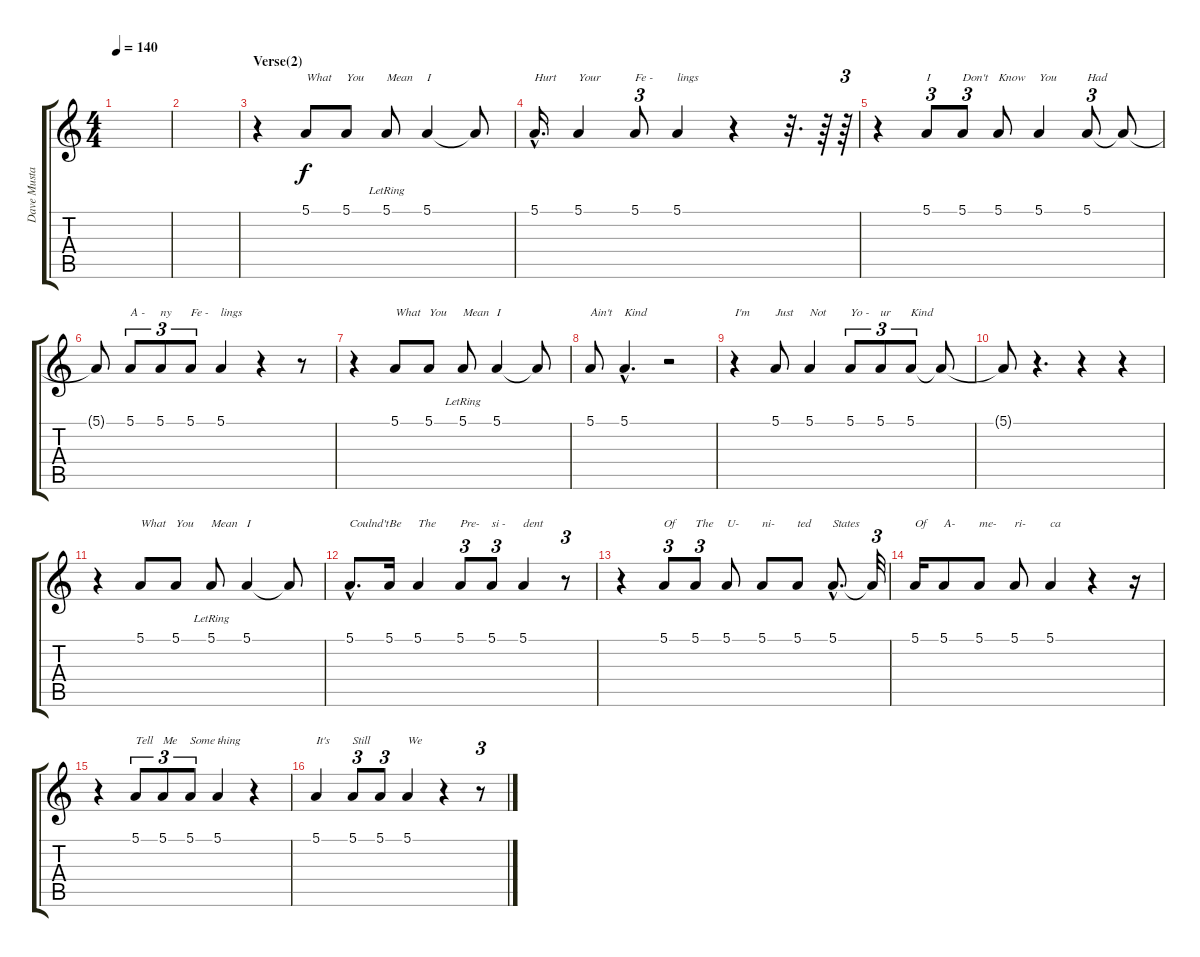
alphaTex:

\track ("Dave Mustaine (Vocal)" "Dave Musta") {instrument lead1square}
\staff {score tabs}
\tuning (E4 B3 G3 D3 A2 E2) {hide}
\ts (4 4)
\tempo 140
\clef g2
\ks c
|
|
\section ("" "Verse(2)")
r.4 5.1.8{txt "What"} 5.1.8{txt "You"} 5.1{lr}.8{txt "Mean"} 5.1.4{txt "I"} 5.1{t}.8 |
5.1{hac}.16{d txt "Hurt"} 5.1.4{txt "Your"} 5.1.8{tu (3 2) txt "Fe -"} 5.1.4{txt "lings"} r.4 r.32{d} r.64 r.64{tu (3 2)} |
r.4 5.1.8{tu (3 2) txt "I"} 5.1.8{tu (3 2) txt "Don't"} 5.1.8{txt "Know"} 5.1.4{txt "You"} 5.1.8{tu (3 2) txt "Had"} 5.1{t}.8 |
5.1{t}.8 5.1.8{tu (3 2) txt "A -"} 5.1.8{tu (3 2) txt "ny"} 5.1.8{tu (3 2) txt "Fe -"} 5.1.4{txt "lings"} r.4 r.8 |
r.4 5.1.8{txt "What"} 5.1.8{txt "You"} 5.1{lr}.8{txt "Mean"} 5.1.4{txt "I"} 5.1{t}.8 |
5.1.8{txt "Ain't"} 5.1{hac}.4{d txt "Kind"} r.2 |
r.4{txt "I'm"} 5.1.8{txt "Just"} 5.1.4{txt "Not"} 5.1.8{tu (3 2) txt "Yo -"} 5.1.8{tu (3 2) txt "ur"} 5.1.8{tu (3 2) txt "Kind"} 5.1{t}.8 |
5.1{t}.8 r.4{d} r.4 r.4 |
r.4 5.1.8{txt "What"} 5.1.8{txt "You"} 5.1{lr}.8{txt "Mean"} 5.1.4{txt "I"} 5.1{t}.8 |
5.1{hac}.8{d txt "Coulnd't"} 5.1.16{txt "Be"} 5.1.4{txt "The"} 5.1.8{tu (3 2) txt "Pre-"} 5.1.8{tu (3 2) txt "si -"} 5.1.4{txt "dent"} r.8{tu (3 2)} |
r.4 5.1.8{tu (3 2) txt "Of"} 5.1.8{tu (3 2) txt "The"} 5.1.8{txt "U-"} 5.1.8{txt "ni-"} 5.1.8{txt "ted"} 5.1{hac}.8{d txt "States"} 5.1{t}.32{tu (3 2)} |
5.1.16{txt "Of"} 5.1.8{txt "A-"} 5.1.8{txt "me-"} 5.1.8{txt "ri-"} 5.1.4{txt "ca"} r.4 r.16 |
r.4 5.1.8{tu (3 2) txt "Tell"} 5.1.8{tu (3 2) txt "Me"} 5.1.8{tu (3 2) txt "Some -"} 5.1.4{txt "thing"} r.4 |
5.1.4{txt "It's"} 5.1.8{tu (3 2) txt "Still"} 5.1.8{tu (3 2)} 5.1.4{txt "We"} r.4 r.8{tu (3 2)}
